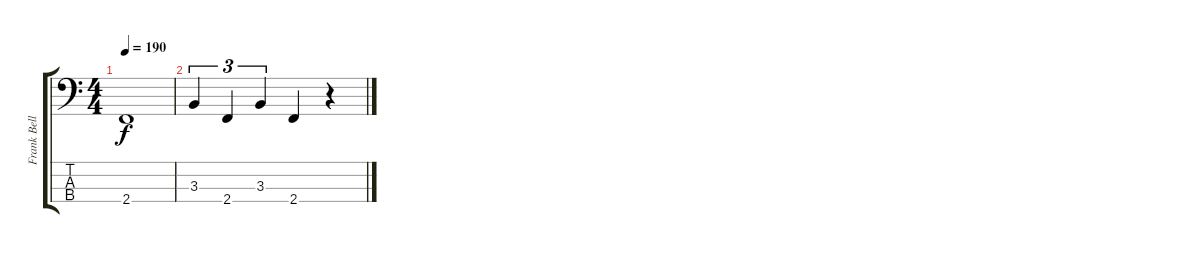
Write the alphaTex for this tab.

\track ("Frank Bello" "Frank Bell") {instrument electricbassfinger}
\staff {score tabs}
\tuning (Gb2 Db2 Ab1 Eb1) {hide}
\ts (4 4)
\tempo 190
\clef f4
\ks c
2.4{t}.1{dy f} |
3.3.4{tu (3 2)} 2.4.4{tu (3 2)} 3.3.4{tu (3 2)} 2.4.4 r.4
